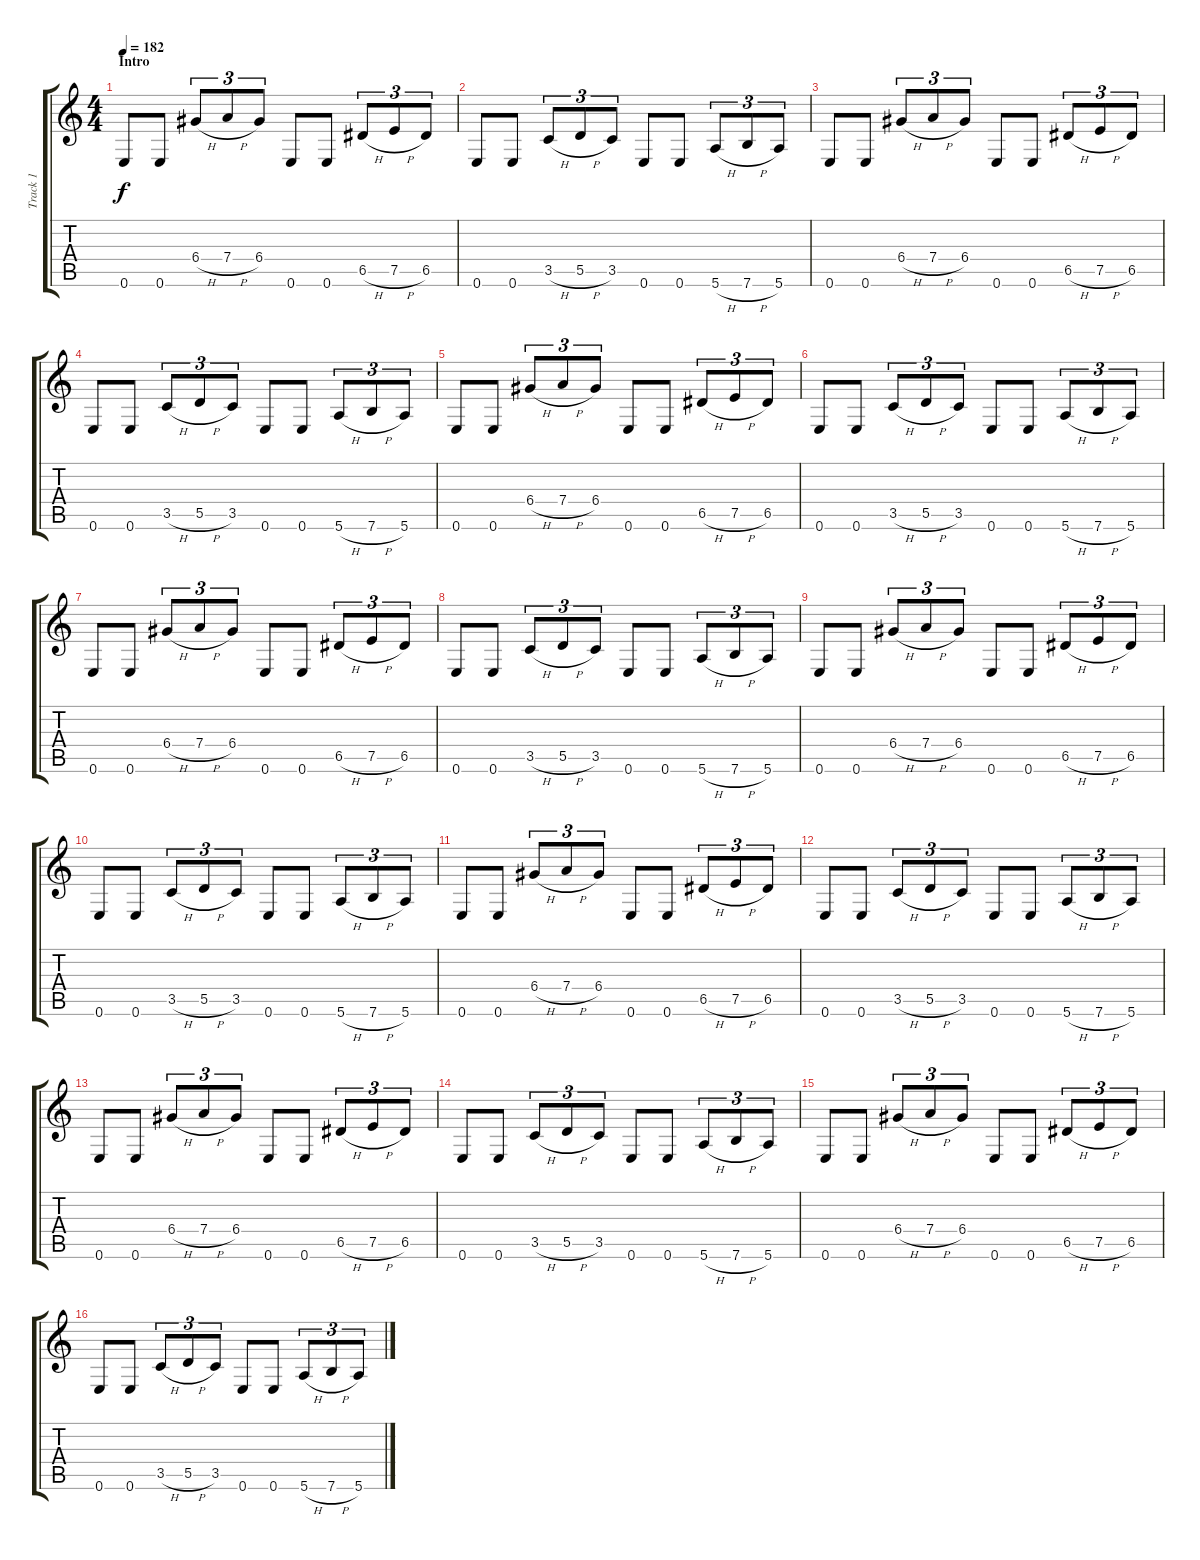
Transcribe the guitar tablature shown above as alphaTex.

\track ("Track 1" "Track 1") {instrument distortionguitar}
\staff {score tabs}
\tuning (E4 B3 G3 D3 A2 E2) {hide}
\ts (4 4)
\section ("" "Intro")
\tempo 182
\clef g2
\ks c
0.6.8{dy f instrument distortionguitar} 0.6.8 6.4{h}.8{tu (3 2)} 7.4{h}.8{tu (3 2)} 6.4.8{tu (3 2)} 0.6.8 0.6.8 6.5{h}.8{tu (3 2)} 7.5{h}.8{tu (3 2)} 6.5.8{tu (3 2)} |
0.6.8 0.6.8 3.5{h}.8{tu (3 2)} 5.5{h}.8{tu (3 2)} 3.5.8{tu (3 2)} 0.6.8 0.6.8 5.6{h}.8{tu (3 2)} 7.6{h}.8{tu (3 2)} 5.6.8{tu (3 2)} |
0.6.8 0.6.8 6.4{h}.8{tu (3 2)} 7.4{h}.8{tu (3 2)} 6.4.8{tu (3 2)} 0.6.8 0.6.8 6.5{h}.8{tu (3 2)} 7.5{h}.8{tu (3 2)} 6.5.8{tu (3 2)} |
0.6.8 0.6.8 3.5{h}.8{tu (3 2)} 5.5{h}.8{tu (3 2)} 3.5.8{tu (3 2)} 0.6.8 0.6.8 5.6{h}.8{tu (3 2)} 7.6{h}.8{tu (3 2)} 5.6.8{tu (3 2)} |
0.6.8 0.6.8 6.4{h}.8{tu (3 2)} 7.4{h}.8{tu (3 2)} 6.4.8{tu (3 2)} 0.6.8 0.6.8 6.5{h}.8{tu (3 2)} 7.5{h}.8{tu (3 2)} 6.5.8{tu (3 2)} |
0.6.8 0.6.8 3.5{h}.8{tu (3 2)} 5.5{h}.8{tu (3 2)} 3.5.8{tu (3 2)} 0.6.8 0.6.8 5.6{h}.8{tu (3 2)} 7.6{h}.8{tu (3 2)} 5.6.8{tu (3 2)} |
0.6.8 0.6.8 6.4{h}.8{tu (3 2)} 7.4{h}.8{tu (3 2)} 6.4.8{tu (3 2)} 0.6.8 0.6.8 6.5{h}.8{tu (3 2)} 7.5{h}.8{tu (3 2)} 6.5.8{tu (3 2)} |
0.6.8 0.6.8 3.5{h}.8{tu (3 2)} 5.5{h}.8{tu (3 2)} 3.5.8{tu (3 2)} 0.6.8 0.6.8 5.6{h}.8{tu (3 2)} 7.6{h}.8{tu (3 2)} 5.6.8{tu (3 2)} |
0.6.8 0.6.8 6.4{h}.8{tu (3 2)} 7.4{h}.8{tu (3 2)} 6.4.8{tu (3 2)} 0.6.8 0.6.8 6.5{h}.8{tu (3 2)} 7.5{h}.8{tu (3 2)} 6.5.8{tu (3 2)} |
0.6.8 0.6.8 3.5{h}.8{tu (3 2)} 5.5{h}.8{tu (3 2)} 3.5.8{tu (3 2)} 0.6.8 0.6.8 5.6{h}.8{tu (3 2)} 7.6{h}.8{tu (3 2)} 5.6.8{tu (3 2)} |
0.6.8 0.6.8 6.4{h}.8{tu (3 2)} 7.4{h}.8{tu (3 2)} 6.4.8{tu (3 2)} 0.6.8 0.6.8 6.5{h}.8{tu (3 2)} 7.5{h}.8{tu (3 2)} 6.5.8{tu (3 2)} |
0.6.8 0.6.8 3.5{h}.8{tu (3 2)} 5.5{h}.8{tu (3 2)} 3.5.8{tu (3 2)} 0.6.8 0.6.8 5.6{h}.8{tu (3 2)} 7.6{h}.8{tu (3 2)} 5.6.8{tu (3 2)} |
0.6.8 0.6.8 6.4{h}.8{tu (3 2)} 7.4{h}.8{tu (3 2)} 6.4.8{tu (3 2)} 0.6.8 0.6.8 6.5{h}.8{tu (3 2)} 7.5{h}.8{tu (3 2)} 6.5.8{tu (3 2)} |
0.6.8 0.6.8 3.5{h}.8{tu (3 2)} 5.5{h}.8{tu (3 2)} 3.5.8{tu (3 2)} 0.6.8 0.6.8 5.6{h}.8{tu (3 2)} 7.6{h}.8{tu (3 2)} 5.6.8{tu (3 2)} |
0.6.8 0.6.8 6.4{h}.8{tu (3 2)} 7.4{h}.8{tu (3 2)} 6.4.8{tu (3 2)} 0.6.8 0.6.8 6.5{h}.8{tu (3 2)} 7.5{h}.8{tu (3 2)} 6.5.8{tu (3 2)} |
0.6.8 0.6.8 3.5{h}.8{tu (3 2)} 5.5{h}.8{tu (3 2)} 3.5.8{tu (3 2)} 0.6.8 0.6.8 5.6{h}.8{tu (3 2)} 7.6{h}.8{tu (3 2)} 5.6.8{tu (3 2)}
